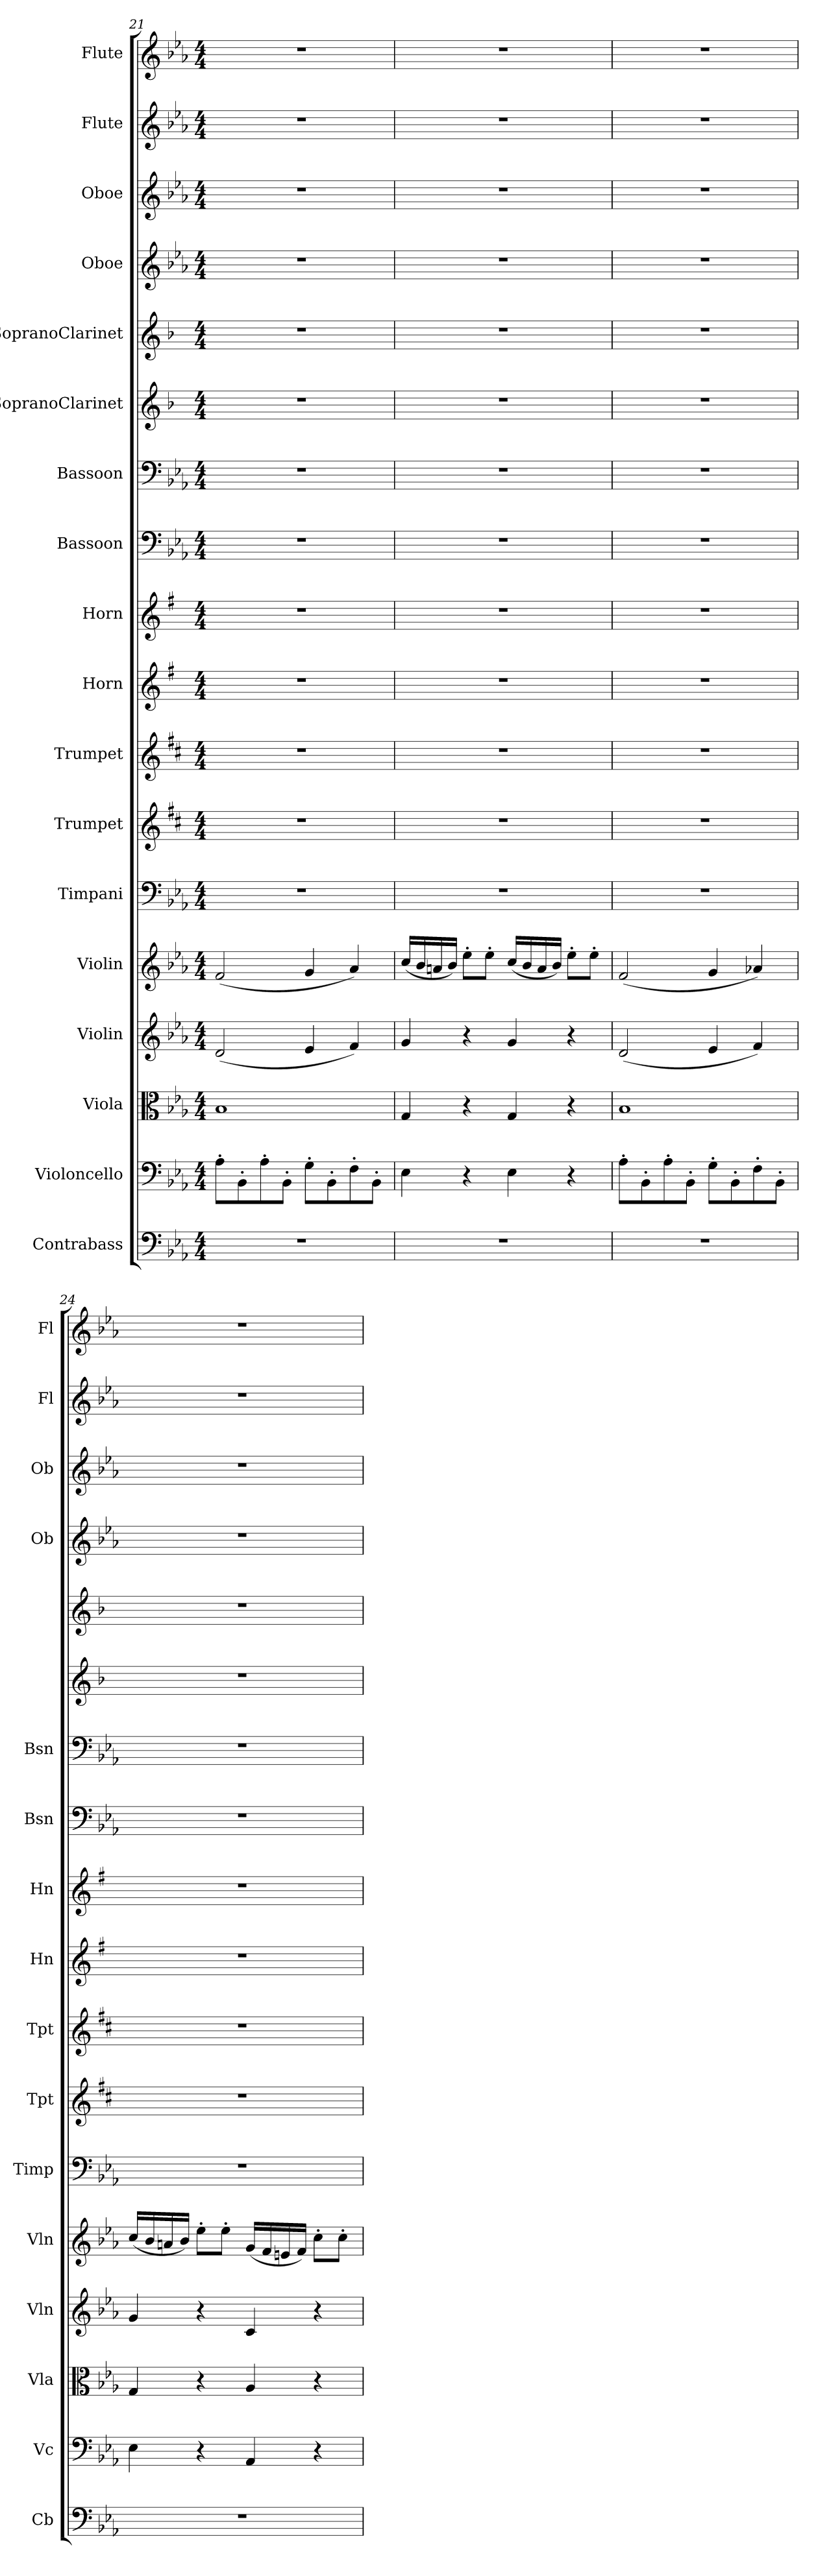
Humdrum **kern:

**kern	**kern	**kern	**kern	**kern	**kern	**kern	**kern	**kern	**kern	**kern	**kern	**kern	**kern	**kern	**kern	**kern	**kern
*part18	*part17	*part16	*part15	*part14	*part13	*part12	*part11	*part10	*part9	*part8	*part7	*part6	*part5	*part4	*part3	*part2	*part1
*staff18	*staff17	*staff16	*staff15	*staff14	*staff13	*staff12	*staff11	*staff10	*staff9	*staff8	*staff7	*staff6	*staff5	*staff4	*staff3	*staff2	*staff1
*I"Contrabass	*I"Violoncello	*I"Viola	*I"Violin	*I"Violin	*I"Timpani	*I"Trumpet	*I"Trumpet	*I"Horn	*I"Horn	*I"Bassoon	*I"Bassoon	*I"SopranoClarinet	*I"SopranoClarinet	*I"Oboe	*I"Oboe	*I"Flute	*I"Flute
*I'Cb	*I'Vc	*I'Vla	*I'Vln	*I'Vln	*I'Timp	*I'Tpt	*I'Tpt	*I'Hn	*I'Hn	*I'Bsn	*I'Bsn	*	*	*I'Ob	*I'Ob	*I'Fl	*I'Fl
*clefF4	*clefF4	*clefC3	*clefG2	*clefG2	*clefF4	*clefG2	*clefG2	*clefG2	*clefG2	*clefF4	*clefF4	*clefG2	*clefG2	*clefG2	*clefG2	*clefG2	*clefG2
*ITrd7c12	*	*	*	*	*	*ITrd1c2	*ITrd1c2	*ITrd4c7	*ITrd4c7	*	*	*	*	*	*	*	*
*k[b-e-a-]	*k[b-e-a-]	*k[b-e-a-]	*k[b-e-a-]	*k[b-e-a-]	*k[b-e-a-]	*k[]	*k[]	*k[]	*k[]	*k[b-e-a-]	*k[b-e-a-]	*k[b-]	*k[b-]	*k[b-e-a-]	*k[b-e-a-]	*k[b-e-a-]	*k[b-e-a-]
*M4/4	*M4/4	*M4/4	*M4/4	*M4/4	*M4/4	*M4/4	*M4/4	*M4/4	*M4/4	*M4/4	*M4/4	*M4/4	*M4/4	*M4/4	*M4/4	*M4/4	*M4/4
=21	=21	=21	=21	=21	=21	=21	=21	=21	=21	=21	=21	=21	=21	=21	=21	=21	=21
1r	8A-'\L	1B-	(<2d/	(<2f/	1r	1r	1r	1r	1r	1r	1r	1r	1r	1r	1r	1r	1r
.	8BB-'\	.	.	.	.	.	.	.	.	.	.	.	.	.	.	.	.
.	8A-'\	.	.	.	.	.	.	.	.	.	.	.	.	.	.	.	.
.	8BB-'\J	.	.	.	.	.	.	.	.	.	.	.	.	.	.	.	.
.	8G'\L	.	4e-/	4g/	.	.	.	.	.	.	.	.	.	.	.	.	.
.	8BB-'\	.	.	.	.	.	.	.	.	.	.	.	.	.	.	.	.
.	8F'\	.	4f/)	4a-/)	.	.	.	.	.	.	.	.	.	.	.	.	.
.	8BB-'\J	.	.	.	.	.	.	.	.	.	.	.	.	.	.	.	.
=22	=22	=22	=22	=22	=22	=22	=22	=22	=22	=22	=22	=22	=22	=22	=22	=22	=22
1r	4E-\	4G/	4g/	(<16cc/LL	1r	1r	1r	1r	1r	1r	1r	1r	1r	1r	1r	1r	1r
.	.	.	.	16b-/	.	.	.	.	.	.	.	.	.	.	.	.	.
.	.	.	.	16an/	.	.	.	.	.	.	.	.	.	.	.	.	.
.	.	.	.	16b-/JJ)	.	.	.	.	.	.	.	.	.	.	.	.	.
.	4r	4r	4r	8ee-'\L	.	.	.	.	.	.	.	.	.	.	.	.	.
.	.	.	.	8ee-'\J	.	.	.	.	.	.	.	.	.	.	.	.	.
.	4E-\	4G/	4g/	(<16cc/LL	.	.	.	.	.	.	.	.	.	.	.	.	.
.	.	.	.	16b-/	.	.	.	.	.	.	.	.	.	.	.	.	.
.	.	.	.	16a/	.	.	.	.	.	.	.	.	.	.	.	.	.
.	.	.	.	16b-/JJ)	.	.	.	.	.	.	.	.	.	.	.	.	.
.	4r	4r	4r	8ee-'\L	.	.	.	.	.	.	.	.	.	.	.	.	.
.	.	.	.	8ee-'\J	.	.	.	.	.	.	.	.	.	.	.	.	.
=23	=23	=23	=23	=23	=23	=23	=23	=23	=23	=23	=23	=23	=23	=23	=23	=23	=23
1r	8A-'\L	1B-	(<2d/	(<2f/	1r	1r	1r	1r	1r	1r	1r	1r	1r	1r	1r	1r	1r
.	8BB-'\	.	.	.	.	.	.	.	.	.	.	.	.	.	.	.	.
.	8A-'\	.	.	.	.	.	.	.	.	.	.	.	.	.	.	.	.
.	8BB-'\J	.	.	.	.	.	.	.	.	.	.	.	.	.	.	.	.
.	8G'\L	.	4e-/	4g/	.	.	.	.	.	.	.	.	.	.	.	.	.
.	8BB-'\	.	.	.	.	.	.	.	.	.	.	.	.	.	.	.	.
.	8F'\	.	4f/)	4a-X/)	.	.	.	.	.	.	.	.	.	.	.	.	.
.	8BB-'\J	.	.	.	.	.	.	.	.	.	.	.	.	.	.	.	.
=24	=24	=24	=24	=24	=24	=24	=24	=24	=24	=24	=24	=24	=24	=24	=24	=24	=24
1r	4E-\	4G/	4g/	(<16cc/LL	1r	1r	1r	1r	1r	1r	1r	1r	1r	1r	1r	1r	1r
.	.	.	.	16b-/	.	.	.	.	.	.	.	.	.	.	.	.	.
.	.	.	.	16an/	.	.	.	.	.	.	.	.	.	.	.	.	.
.	.	.	.	16b-/JJ)	.	.	.	.	.	.	.	.	.	.	.	.	.
.	4r	4r	4r	8ee-'\L	.	.	.	.	.	.	.	.	.	.	.	.	.
.	.	.	.	8ee-'\J	.	.	.	.	.	.	.	.	.	.	.	.	.
.	4AA-/	4A-/	4c/	(<16g/LL	.	.	.	.	.	.	.	.	.	.	.	.	.
.	.	.	.	16f/	.	.	.	.	.	.	.	.	.	.	.	.	.
.	.	.	.	16en/	.	.	.	.	.	.	.	.	.	.	.	.	.
.	.	.	.	16f/JJ)	.	.	.	.	.	.	.	.	.	.	.	.	.
.	4r	4r	4r	8cc'\L	.	.	.	.	.	.	.	.	.	.	.	.	.
.	.	.	.	8cc'\J	.	.	.	.	.	.	.	.	.	.	.	.	.
=	=	=	=	=	=	=	=	=	=	=	=	=	=	=	=	=	=
*-	*-	*-	*-	*-	*-	*-	*-	*-	*-	*-	*-	*-	*-	*-	*-	*-	*-
